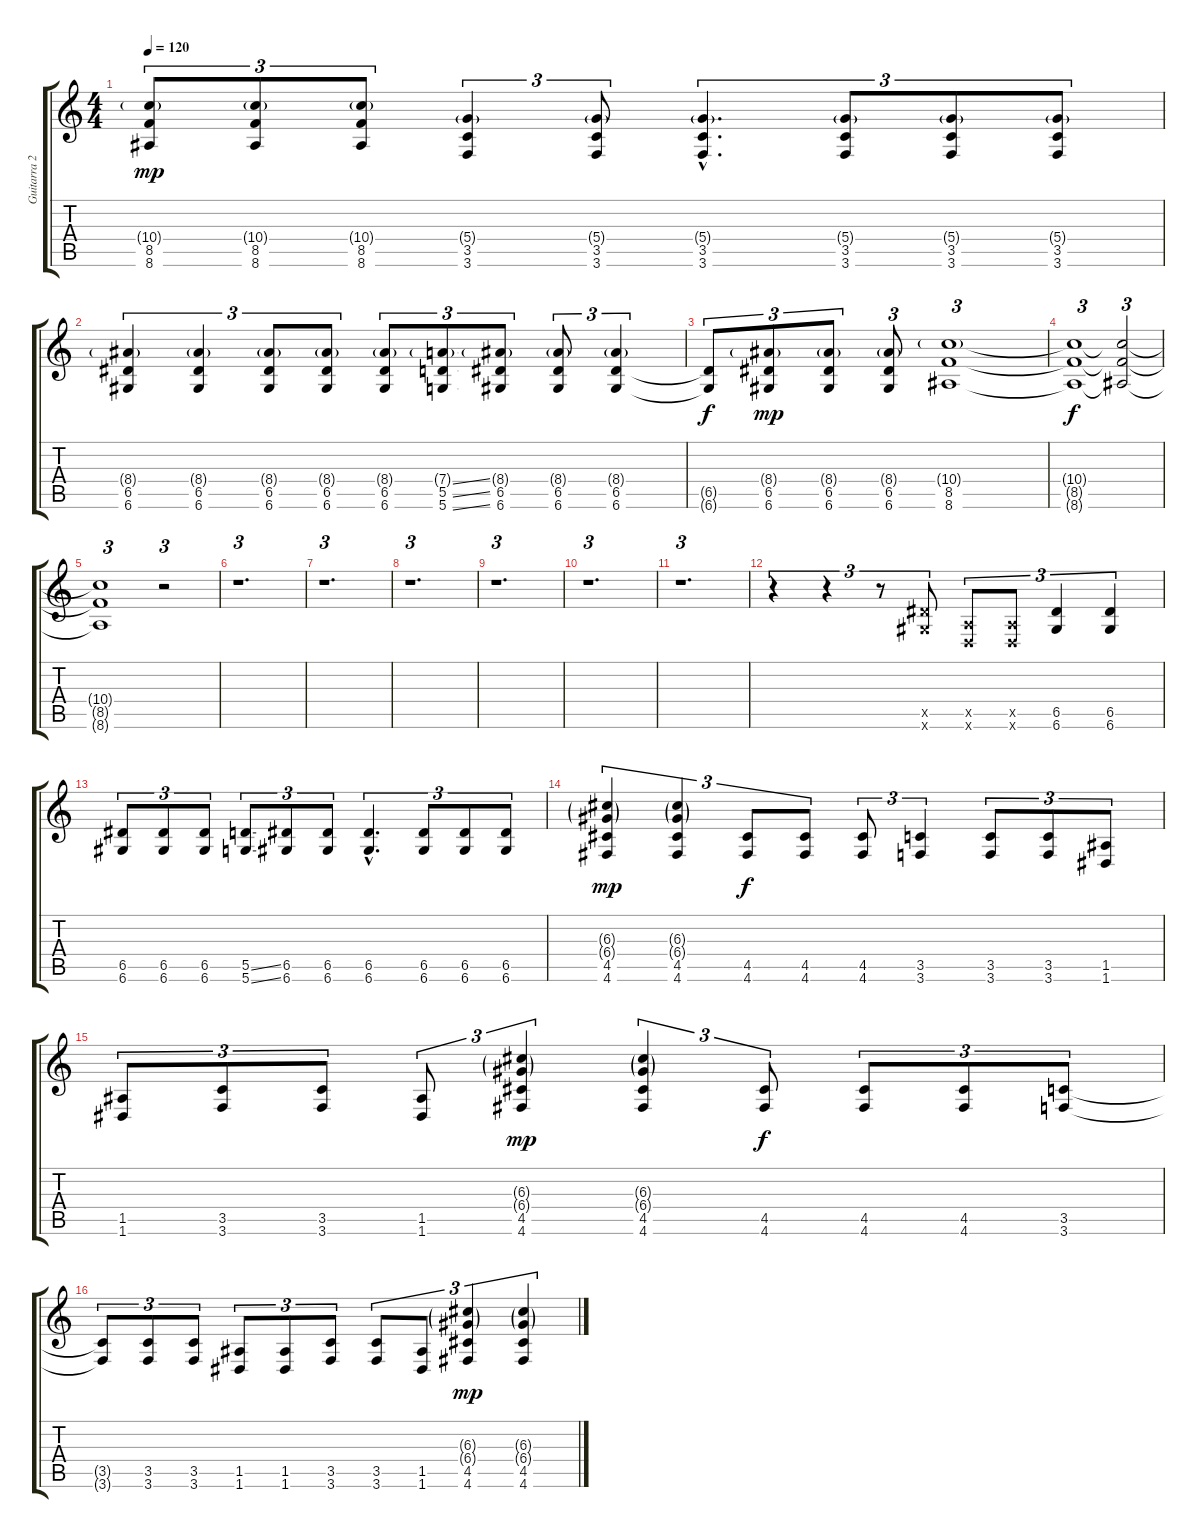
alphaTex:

\track ("Guitarra 2" "Guitarra 2") {instrument distortionguitar}
\staff {score tabs}
\tuning (E4 B3 G3 D3 A2 D2) {hide}
\ts (4 4)
\tempo 120
\clef g2
\ks c
(10.4{g} 8.5 8.6).8{tu (3 2) dy mp} (10.4{g} 8.5 8.6).8{tu (3 2)} (10.4{g} 8.5 8.6).8{tu (3 2)} (5.4{g} 3.5 3.6).4{tu (3 2)} (5.4{g} 3.5 3.6).8{tu (3 2)} (5.4{g hac} 3.5{hac} 3.6{hac}).4{d tu (3 2)} (5.4{g} 3.5 3.6).8{tu (3 2)} (5.4{g} 3.5 3.6).8{tu (3 2)} (5.4{g} 3.5 3.6).8{tu (3 2)} |
(8.4{g} 6.5 6.6).4{tu (3 2)} (8.4{g} 6.5 6.6).4{tu (3 2)} (8.4{g} 6.5 6.6).8{tu (3 2)} (8.4{g} 6.5 6.6).8{tu (3 2)} (8.4{g} 6.5 6.6).8{tu (3 2)} (7.4{ss g} 5.5{ss} 5.6{ss}).8{tu (3 2)} (8.4{g} 6.5 6.6).8{tu (3 2)} (8.4{g} 6.5 6.6).8{tu (3 2)} (8.4{g} 6.5 6.6).4{tu (3 2)} |
(6.5{t} 6.6{t}).8{tu (3 2) dy f} (8.4{g} 6.5 6.6).8{tu (3 2) dy mp} (8.4{g} 6.5 6.6).8{tu (3 2)} (8.4{g} 6.5 6.6).8{tu (3 2)} (10.4{g} 8.5 8.6).1{tu (3 2)} |
(10.4{t} 8.5{t} 8.6{t}).1{tu (3 2) dy f volume 11 balance 2} (10.4{t} 8.5{t} 8.6{t}).2{tu (3 2) volume 9 balance 2} |
(10.4{t} 8.5{t} 8.6{t}).1{tu (3 2) volume 7} r.2{tu (3 2) volume 13 balance 2} |
r.1{d tu (3 2)} |
r.1{d tu (3 2)} |
r.1{d tu (3 2)} |
r.1{d tu (3 2)} |
r.1{d tu (3 2)} |
r.1{d tu (3 2)} |
r.4{tu (3 2)} r.4{tu (3 2)} r.8{tu (3 2)} (6.5{x} 6.6{x}).8{tu (3 2) volume 16 balance 8} (0.5{x} 0.6{x}).8{tu (3 2)} (0.5{x} 0.6{x}).8{tu (3 2)} (6.5 6.6).4{tu (3 2) volume 13 balance 2} (6.5 6.6).4{tu (3 2)} |
(6.5 6.6).8{tu (3 2)} (6.5 6.6).8{tu (3 2)} (6.5 6.6).8{tu (3 2)} (5.5{ss} 5.6{ss}).8{tu (3 2)} (6.5 6.6).8{tu (3 2)} (6.5 6.6).8{tu (3 2)} (6.5{hac} 6.6{hac}).4{d tu (3 2)} (6.5 6.6).8{tu (3 2)} (6.5 6.6).8{tu (3 2)} (6.5 6.6).8{tu (3 2)} |
(6.3{g} 6.4{g} 4.5 4.6).4{tu (3 2) dy mp} (6.3{g} 6.4{g} 4.5 4.6).4{tu (3 2)} (4.5 4.6).8{tu (3 2) dy f} (4.5 4.6).8{tu (3 2)} (4.5 4.6).8{tu (3 2)} (3.5 3.6).4{tu (3 2)} (3.5 3.6).8{tu (3 2)} (3.5 3.6).8{tu (3 2)} (1.5 1.6).8{tu (3 2)} |
(1.5 1.6).8{tu (3 2)} (3.5 3.6).8{tu (3 2)} (3.5 3.6).8{tu (3 2)} (1.5 1.6).8{tu (3 2)} (6.3{g} 6.4{g} 4.5 4.6).4{tu (3 2) dy mp} (6.3{g} 6.4{g} 4.5 4.6).4{tu (3 2)} (4.5 4.6).8{tu (3 2) dy f} (4.5 4.6).8{tu (3 2)} (4.5 4.6).8{tu (3 2)} (3.5 3.6).8{tu (3 2)} |
(3.5{t} 3.6{t}).8{tu (3 2)} (3.5 3.6).8{tu (3 2)} (3.5 3.6).8{tu (3 2)} (1.5 1.6).8{tu (3 2)} (1.5 1.6).8{tu (3 2)} (3.5 3.6).8{tu (3 2)} (3.5 3.6).8{tu (3 2)} (1.5 1.6).8{tu (3 2)} (6.3{g} 6.4{g} 4.5 4.6).4{tu (3 2) dy mp} (6.3{g} 6.4{g} 4.5 4.6).4{tu (3 2)}
